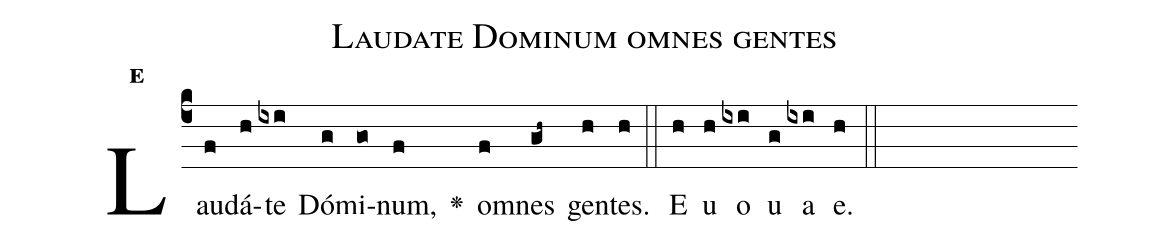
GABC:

name:Laudate Dominum omnes gentes;
office-part:Antiphona;
mode:e;
%%
initial-style: 1;
name: Laudate Dominum;
book: Antiphonae & Responsoria/Tomus III, p.30;
occasion: Psalterium Hebdomada I Sabbato;
office-part: Laudes Ant. 3;
user-notes: ;
commentary: ;
annotation: E;
centering-scheme: english;
fontsize: 12;
font: OFLSortsMillGoudy;
height: 11;
width: 4.5;
%%
(c4)Lau(f)dá(h)te(ixi) Dó(g)mi(go)num,(f) <v>\greheightstar</v>() om(f)nes(gh~) gen(h)tes.(h) (::)
E(h) u(h) o(ixi) u(g) a(ixi) e.(h) (::)
